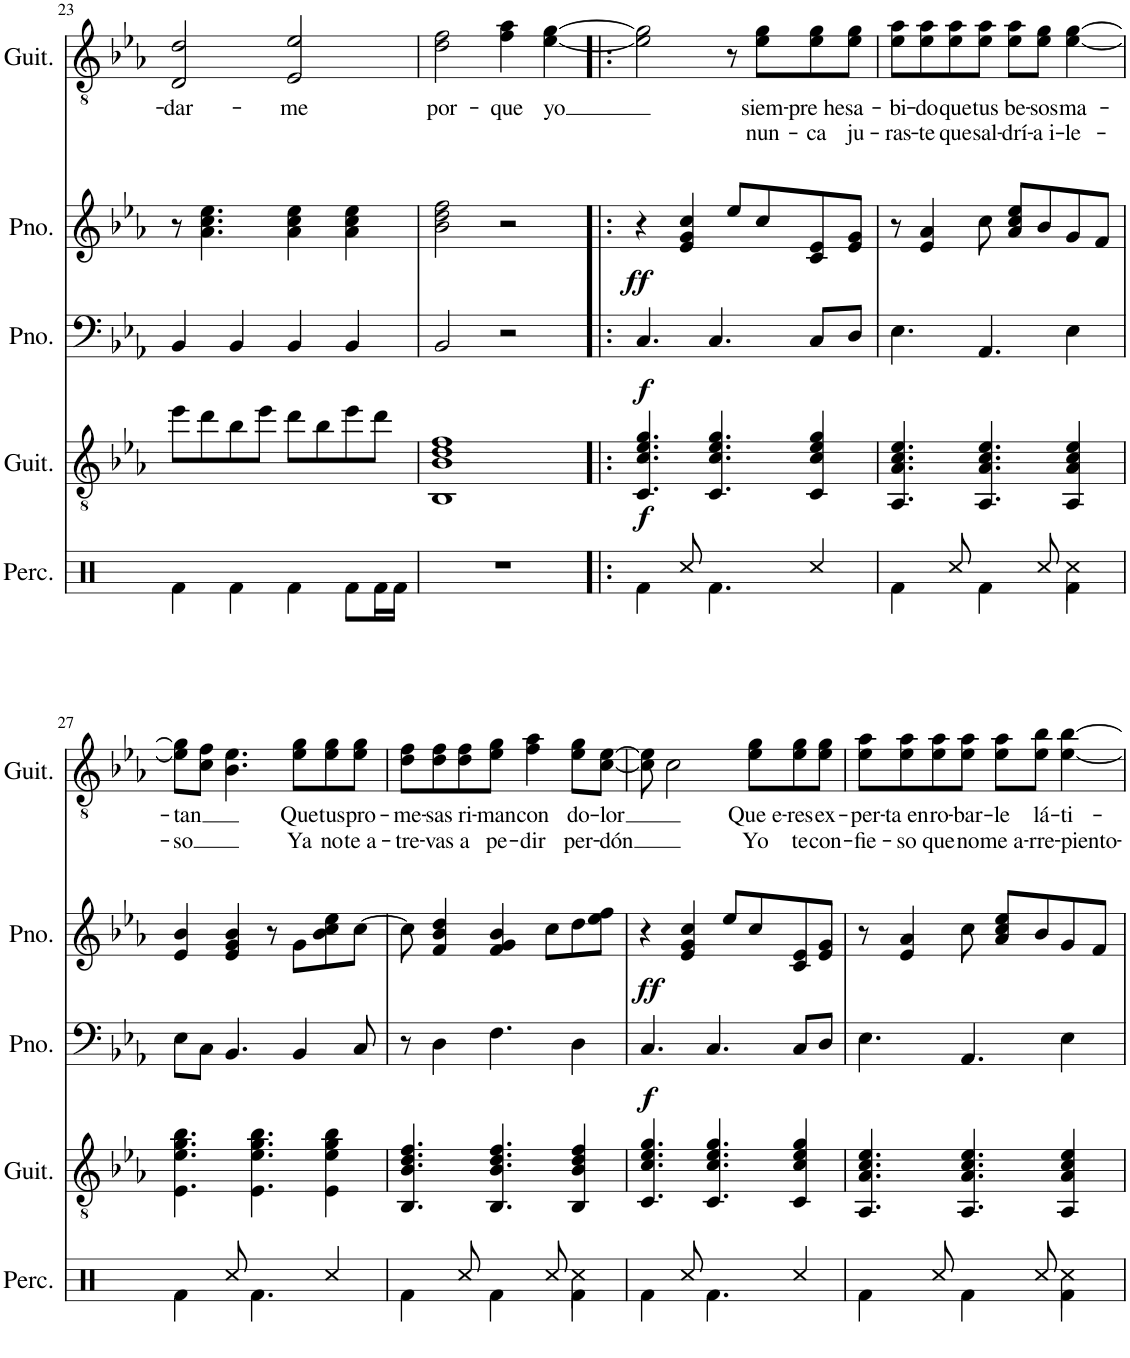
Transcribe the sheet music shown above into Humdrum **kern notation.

**kern	**kern	**dynam	**kern	**dynam	**kern	**dynam	**kern	**text	**text
*part5	*part4	*part4	*part3	*part3	*part2	*part2	*part1	*part1	*part1
*staff5	*staff4	*staff4	*staff3	*staff3	*staff2	*staff2	*staff1	*staff1	*staff1
*I"Set de percusión	*I"Guitarra acústica	*	*I"Piano	*	*I"Piano	*	*I"Guitarra clásica	*	*
*I'Perc.	*I'Guit.	*	*I'Pno.	*	*I'Pno.	*	*I'Guit.	*	*
!!LO:PB:g=z
*clefX	*clefGv2	*	*clefF4	*	*clefG2	*	*clefGv2	*	*
*k[]	*k[b-e-a-]	*	*k[b-e-a-]	*	*k[b-e-a-]	*	*k[b-e-a-]	*	*
*M4/4	*M4/4	*	*M4/4	*	*M4/4	*	*M4/4	*	*
=23	=23	=23	=23	=23	=23	=23	=23	=23	=23
!	!	!	!	!	!	!	!	!LO:LY:b	!
4Rf\	8ee-\L	.	4BB-/	.	8r	.	2D/ 2d/	-dar-	.
.	8dd\	.	.	.	4.a-\ 4.cc\ 4.ee-\	.	.	.	.
4Rf\	8b-\	.	4BB-/	.	.	.	.	.	.
.	8ee-\J	.	.	.	.	.	.	.	.
!	!	!	!	!	!	!	!	!LO:LY:b	!
4Rf\	8dd\L	.	4BB-/	.	4a-\ 4cc\ 4ee-\	.	2E-/ 2e-/	-me	.
.	8b-\	.	.	.	.	.	.	.	.
8Rf\L	8ee-\	.	4BB-/	.	4a-\ 4cc\ 4ee-\	.	.	.	.
16Rf\L	8dd\J	.	.	.	.	.	.	.	.
16Rf\JJ	.	.	.	.	.	.	.	.	.
=24	=24	=24	=24	=24	=24	=24	=24	=24	=24
!	!	!	!	!	!	!	!	!LO:LY:b	!
1r	1BB- 1B- 1d 1f	.	2BB-/	.	2b-\ 2dd\ 2ff\	.	2d\ 2f\	por-	.
!	!	!	!	!	!	!	!	!LO:LY:b	!
.	.	.	2r	.	2r	.	4f\ 4a-\	-que	.
!	!	!	!	!	!	!	!	!LO:LY:b	!
.	.	.	.	.	.	.	[4e-\ [4g\	yo	.
=25!|:	=25!|:	=25!|:	=25!|:	=25!|:	=25!|:	=25!|:	=25!|:	=25!|:	=25!|:
!	!	!LO:DY:b	!	!LO:DY:b	!	!LO:DY:b	!	!	!
4Rf\	4.C/ 4.c/ 4.e-/ 4.g/	f	4.C/	f	4r	ff	2e-\] 2g\]	.	.
8Rcc/	.	.	.	.	4e-/ 4g/ 4cc/	.	.	.	.
4.Rf\	4.C/ 4.c/ 4.e-/ 4.g/	.	4.C/	.	.	.	.	.	.
.	.	.	.	.	8ee-/L	.	8r	.	.
!	!	!	!	!	!	!	!	!LO:LY:b	!LO:LY:b
.	.	.	.	.	8cc/	.	8e-\ 8g\L	siem-	nun-
!	!	!	!	!	!	!	!	!LO:LY:b	!LO:LY:b
4Rcc/	4C/ 4c/ 4e-/ 4g/	.	8C/L	.	8c/ 8e-/	.	8e-\ 8g\	-pre he	-ca
!	!	!	!	!	!	!	!	!LO:LY:b	!LO:LY:b
.	.	.	8D/J	.	8e-/ 8g/J	.	8e-\ 8g\J	sa-	ju-
=26	=26	=26	=26	=26	=26	=26	=26	=26	=26
*^	*	*	*	*	*	*	*	*	*
!	!	!	!	!	!	!	!	!	!LO:LY:b	!LO:LY:b
4Rf\	2.ryy	4.AA-/ 4.A-/ 4.c/ 4.e-/	.	4.E-\	.	8r	.	8e-\ 8a-\L	-bi-	-ras-
!	!	!	!	!	!	!	!	!	!LO:LY:b	!LO:LY:b
.	.	.	.	.	.	4e-/ 4a-/	.	8e-\ 8a-\	-do	-te
!	!	!	!	!	!	!	!	!	!LO:LY:b	!LO:LY:b
8Rcc/	.	.	.	.	.	.	.	8e-\ 8a-\	que	que
!	!	!	!	!	!	!	!	!	!LO:LY:b	!LO:LY:b
4Rf\	.	4.AA-/ 4.A-/ 4.c/ 4.e-/	.	4.AA-/	.	8cc\	.	8e-\ 8a-\J	tus	sal-
!	!	!	!	!	!	!	!	!	!LO:LY:b	!LO:LY:b
.	.	.	.	.	.	8a-/ 8cc/ 8ee-/L	.	8e-\ 8a-\L	be-	-drí-
!	!	!	!	!	!	!	!	!	!LO:LY:b	!LO:LY:b
8Rcc/	.	.	.	.	.	8b-/	.	8e-\ 8g\J	-sos	-a i-
!	!	!	!	!	!	!	!	!	!LO:LY:b	!LO:LY:b
4Rf\	4Rcc\	4AA-/ 4A-/ 4c/ 4e-/	.	4E-\	.	8g/	.	[4e-\ [4g\	ma-	-le-
.	.	.	.	.	.	8f/J	.	.	.	.
*v	*v	*	*	*	*	*	*	*	*	*
!!LO:LB:g=z
=27	=27	=27	=27	=27	=27	=27	=27	=27	=27
!	!	!	!	!	!	!	!	!LO:LY:b	!LO:LY:b
4Rf\	4.E-\ 4.e-\ 4.g\ 4.b-\	.	8E-\L	.	4e-/ 4b-/	.	8e-\] 8g\]L	-tan	-so
.	.	.	8C\J	.	.	.	8c\ 8f\J	.	.
8Rcc/	.	.	4.BB-/	.	4e-/ 4g/ 4b-/	.	4.B-\ 4.e-\	.	.
4.Rf\	4.E-\ 4.e-\ 4.g\ 4.b-\	.	.	.	.	.	.	.	.
.	.	.	.	.	8r	.	.	.	.
!	!	!	!	!	!	!	!	!LO:LY:b	!LO:LY:b
.	.	.	4BB-/	.	8g\L	.	8e-\ 8g\L	Que	Ya
!	!	!	!	!	!	!	!	!LO:LY:b	!LO:LY:b
4Rcc/	4E-\ 4e-\ 4g\ 4b-\	.	.	.	8b-\ 8cc\ 8ee-\	.	8e-\ 8g\	tus	no
!	!	!	!	!	!	!	!	!LO:LY:b	!LO:LY:b
.	.	.	8C/	.	[8cc\J	.	8e-\ 8g\J	pro-	te a-
=28	=28	=28	=28	=28	=28	=28	=28	=28	=28
*^	*	*	*	*	*	*	*	*	*
!	!	!	!	!	!	!	!	!	!LO:LY:b	!LO:LY:b
4Rf\	2.ryy	4.BB-/ 4.B-/ 4.d/ 4.f/	.	8r	.	8cc\]	.	8d\ 8f\L	-me-	-tre-
!	!	!	!	!	!	!	!	!	!LO:LY:b	!LO:LY:b
.	.	.	.	4D\	.	4f/ 4b-/ 4dd/	.	8d\ 8f\	-sas	-vas
!	!	!	!	!	!	!	!	!	!LO:LY:b	!LO:LY:b
8Rcc/	.	.	.	.	.	.	.	8d\ 8f\	ri-	a
!	!	!	!	!	!	!	!	!	!LO:LY:b	!LO:LY:b
4Rf\	.	4.BB-/ 4.B-/ 4.d/ 4.f/	.	4.F\	.	4f/ 4g/ 4b-/	.	8e-\ 8g\J	-man	pe-
!	!	!	!	!	!	!	!	!	!LO:LY:b	!LO:LY:b
.	.	.	.	.	.	.	.	4f\ 4a-\	con	-dir
8Rcc/	.	.	.	.	.	8cc\L	.	.	.	.
!	!	!	!	!	!	!	!	!	!LO:LY:b	!LO:LY:b
4Rf\	4Rcc\	4BB-/ 4B-/ 4d/ 4f/	.	4D\	.	8dd\	.	8e-\ 8g\L	do-	per-
!	!	!	!	!	!	!	!	!	!LO:LY:b	!LO:LY:b
.	.	.	.	.	.	8ee-\ 8ff\J	.	[8c\ [8e-\J	-lor	-dón
*v	*v	*	*	*	*	*	*	*	*	*
=29	=29	=29	=29	=29	=29	=29	=29	=29	=29
!	!	!	!	!LO:DY:b	!	!LO:DY:b	!	!	!
4Rf\	4.C/ 4.c/ 4.e-/ 4.g/	.	4.C/	f	4r	ff	8c\] 8e-\]	.	.
.	.	.	.	.	.	.	2c\	.	.
8Rcc/	.	.	.	.	4e-/ 4g/ 4cc/	.	.	.	.
4.Rf\	4.C/ 4.c/ 4.e-/ 4.g/	.	4.C/	.	.	.	.	.	.
.	.	.	.	.	8ee-/L	.	.	.	.
!	!	!	!	!	!	!	!	!LO:LY:b	!LO:LY:b
.	.	.	.	.	8cc/	.	8e-\ 8g\L	Que e-	Yo
!	!	!	!	!	!	!	!	!LO:LY:b	!LO:LY:b
4Rcc/	4C/ 4c/ 4e-/ 4g/	.	8C/L	.	8c/ 8e-/	.	8e-\ 8g\	-res	te
!	!	!	!	!	!	!	!	!LO:LY:b	!LO:LY:b
.	.	.	8D/J	.	8e-/ 8g/J	.	8e-\ 8g\J	ex-	con-
=30	=30	=30	=30	=30	=30	=30	=30	=30	=30
*^	*	*	*	*	*	*	*	*	*
!	!	!	!	!	!	!	!	!	!LO:LY:b	!LO:LY:b
4Rf\	2.ryy	4.AA-/ 4.A-/ 4.c/ 4.e-/	.	4.E-\	.	8r	.	8e-\ 8a-\L	-per-	-fie-
!	!	!	!	!	!	!	!	!	!LO:LY:b	!LO:LY:b
.	.	.	.	.	.	4e-/ 4a-/	.	8e-\ 8a-\	-ta en	-so
!	!	!	!	!	!	!	!	!	!LO:LY:b	!LO:LY:b
8Rcc/	.	.	.	.	.	.	.	8e-\ 8a-\	ro-	que
!	!	!	!	!	!	!	!	!	!LO:LY:b	!LO:LY:b
4Rf\	.	4.AA-/ 4.A-/ 4.c/ 4.e-/	.	4.AA-/	.	8cc\	.	8e-\ 8a-\J	-bar-	no
!	!	!	!	!	!	!	!	!	!LO:LY:b	!LO:LY:b
.	.	.	.	.	.	8a-/ 8cc/ 8ee-/L	.	8e-\ 8a-\L	-le	me a-
!	!	!	!	!	!	!	!	!	!LO:LY:b	!LO:LY:b
8Rcc/	.	.	.	.	.	8b-/	.	8e-\ 8b-\J	lá-	-rre-
!	!	!	!	!	!	!	!	!	!LO:LY:b	!LO:LY:b
4Rf\	4Rcc\	4AA-/ 4A-/ 4c/ 4e-/	.	4E-\	.	8g/	.	[4e-\ [4b-\	-ti-	-piento-
.	.	.	.	.	.	8f/J	.	.	.	.
*v	*v	*	*	*	*	*	*	*	*	*
=	=	=	=	=	=	=	=	=	=
*-	*-	*-	*-	*-	*-	*-	*-	*-	*-
